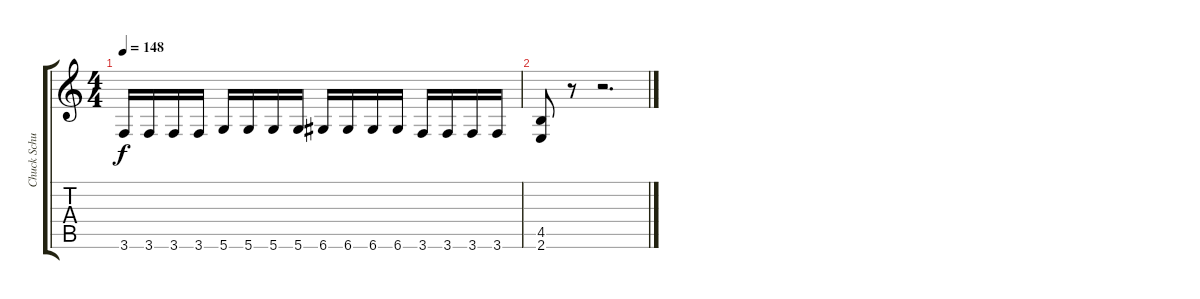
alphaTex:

\track ("Chuck Schuldiner" "Chuck Schu") {instrument distortionguitar}
\staff {score tabs}
\tuning (D4 A3 F3 C3 G2 D2) {hide}
\ts (4 4)
\tempo 148
\clef g2
\ks c
3.6.16{dy f} 3.6.16 3.6.16 3.6.16 5.6.16 5.6.16 5.6.16 5.6.16 6.6.16 6.6.16 6.6.16 6.6.16 3.6.16 3.6.16 3.6.16 3.6.16 |
(4.5 2.6).8 r.8 r.2{d}
